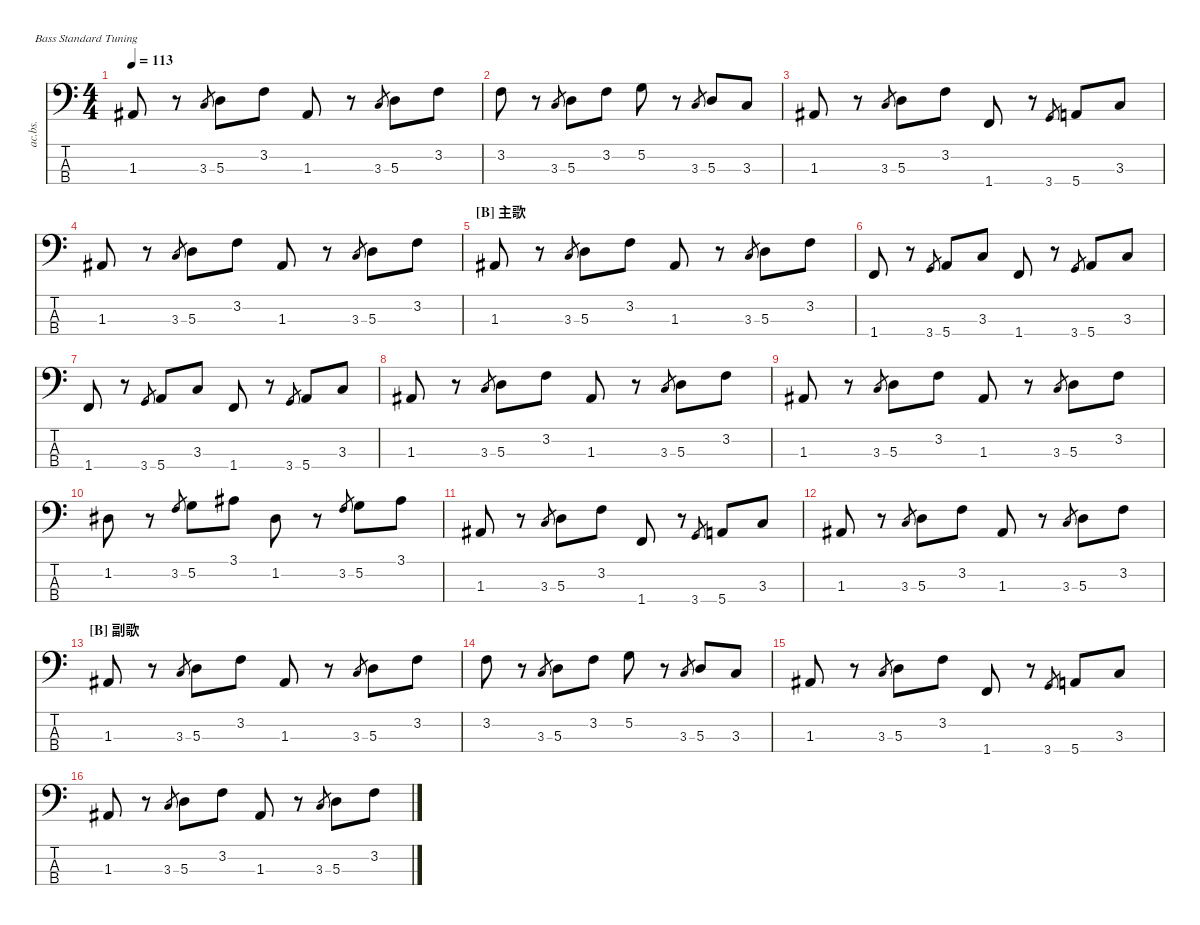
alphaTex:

\defaultSystemsLayout 4
\hideDynamics
\bracketExtendMode nobrackets
\track ("Acoustic Bass" "ac.bs.") {instrument acousticbass}
\staff {score tabs}
\tuning (G2 D2 A1 E1)
\ts (4 4)
\tempo 113
\clef f4
\ks c
1.3{acc #}.8{dy mf beam Up} r.8{beam Down} 3.3.8{gr beam Up} 5.3.8{beam Down} 3.2.8{beam Down} 1.3{acc #}.8{beam Up} r.8{beam Down} 3.3.8{gr beam Up} 5.3.8{beam Down} 3.2.8{beam Down} |
3.2.8{beam Down} r.8{beam Down} 3.3.8{gr beam Up} 5.3.8{beam Down} 3.2.8{beam Down} 5.2.8{beam Down} r.8{beam Down} 3.3.8{gr beam Up} 5.3.8{beam Up} 3.3.8{beam Up} |
1.3{acc #}.8{beam Up} r.8{beam Down} 3.3.8{gr beam Up} 5.3.8{beam Down} 3.2.8{beam Down} 1.4.8{beam Up} r.8{beam Down} 3.4.8{gr beam Up} 5.4.8{beam Up} 3.3.8{beam Up} |
1.3{acc #}.8{beam Up} r.8{beam Down} 3.3.8{gr beam Up} 5.3.8{beam Down} 3.2.8{beam Down} 1.3{acc #}.8{beam Up} r.8{beam Down} 3.3.8{gr beam Up} 5.3.8{beam Down} 3.2.8{beam Down} |
\section ("B" "主歌")
1.3{acc #}.8{beam Up} r.8{beam Down} 3.3.8{gr beam Up} 5.3.8{beam Down} 3.2.8{beam Down} 1.3{acc #}.8{beam Up} r.8{beam Down} 3.3.8{gr beam Up} 5.3.8{beam Down} 3.2.8{beam Down} |
1.4.8{beam Up} r.8{beam Down} 3.4.8{gr beam Up} 5.4.8{beam Up} 3.3.8{beam Up} 1.4.8{beam Up} r.8{beam Down} 3.4.8{gr beam Up} 5.4.8{beam Up} 3.3.8{beam Up} |
1.4.8{beam Up} r.8{beam Down} 3.4.8{gr beam Up} 5.4.8{beam Up} 3.3.8{beam Up} 1.4.8{beam Up} r.8{beam Down} 3.4.8{gr beam Up} 5.4.8{beam Up} 3.3.8{beam Up} |
1.3{acc #}.8{beam Up} r.8{beam Down} 3.3.8{gr beam Up} 5.3.8{beam Down} 3.2.8{beam Down} 1.3{acc #}.8{beam Up} r.8{beam Down} 3.3.8{gr beam Up} 5.3.8{beam Down} 3.2.8{beam Down} |
1.3{acc #}.8{beam Up} r.8{beam Down} 3.3.8{gr beam Up} 5.3.8{beam Down} 3.2.8{beam Down} 1.3{acc #}.8{beam Up} r.8{beam Down} 3.3.8{gr beam Up} 5.3.8{beam Down} 3.2.8{beam Down} |
1.2{acc #}.8{beam Down} r.8{beam Down} 3.2.8{gr beam Up} 5.2.8{beam Down} 3.1{acc #}.8{beam Down} 1.2{acc #}.8{beam Down} r.8{beam Down} 3.2.8{gr beam Up} 5.2.8{beam Down} 3.1{acc #}.8{beam Down} |
1.3{acc #}.8{beam Up} r.8{beam Down} 3.3.8{gr beam Up} 5.3.8{beam Down} 3.2.8{beam Down} 1.4.8{beam Up} r.8{beam Down} 3.4.8{gr beam Up} 5.4.8{beam Up} 3.3.8{beam Up} |
1.3{acc #}.8{beam Up} r.8{beam Down} 3.3.8{gr beam Up} 5.3.8{beam Down} 3.2.8{beam Down} 1.3{acc #}.8{beam Up} r.8{beam Down} 3.3.8{gr beam Up} 5.3.8{beam Down} 3.2.8{beam Down} |
\section ("B" "副歌")
1.3{acc #}.8{beam Up} r.8{beam Down} 3.3.8{gr beam Up} 5.3.8{beam Down} 3.2.8{beam Down} 1.3{acc #}.8{beam Up} r.8{beam Down} 3.3.8{gr beam Up} 5.3.8{beam Down} 3.2.8{beam Down} |
3.2.8{beam Down} r.8{beam Down} 3.3.8{gr beam Up} 5.3.8{beam Down} 3.2.8{beam Down} 5.2.8{beam Down} r.8{beam Down} 3.3.8{gr beam Up} 5.3.8{beam Up} 3.3.8{beam Up} |
1.3{acc #}.8{beam Up} r.8{beam Down} 3.3.8{gr beam Up} 5.3.8{beam Down} 3.2.8{beam Down} 1.4.8{beam Up} r.8{beam Down} 3.4.8{gr beam Up} 5.4.8{beam Up} 3.3.8{beam Up} |
1.3{acc #}.8{beam Up} r.8{beam Down} 3.3.8{gr beam Up} 5.3.8{beam Down} 3.2.8{beam Down} 1.3{acc #}.8{beam Up} r.8{beam Down} 3.3.8{gr beam Up} 5.3.8{beam Down} 3.2.8{beam Down}
